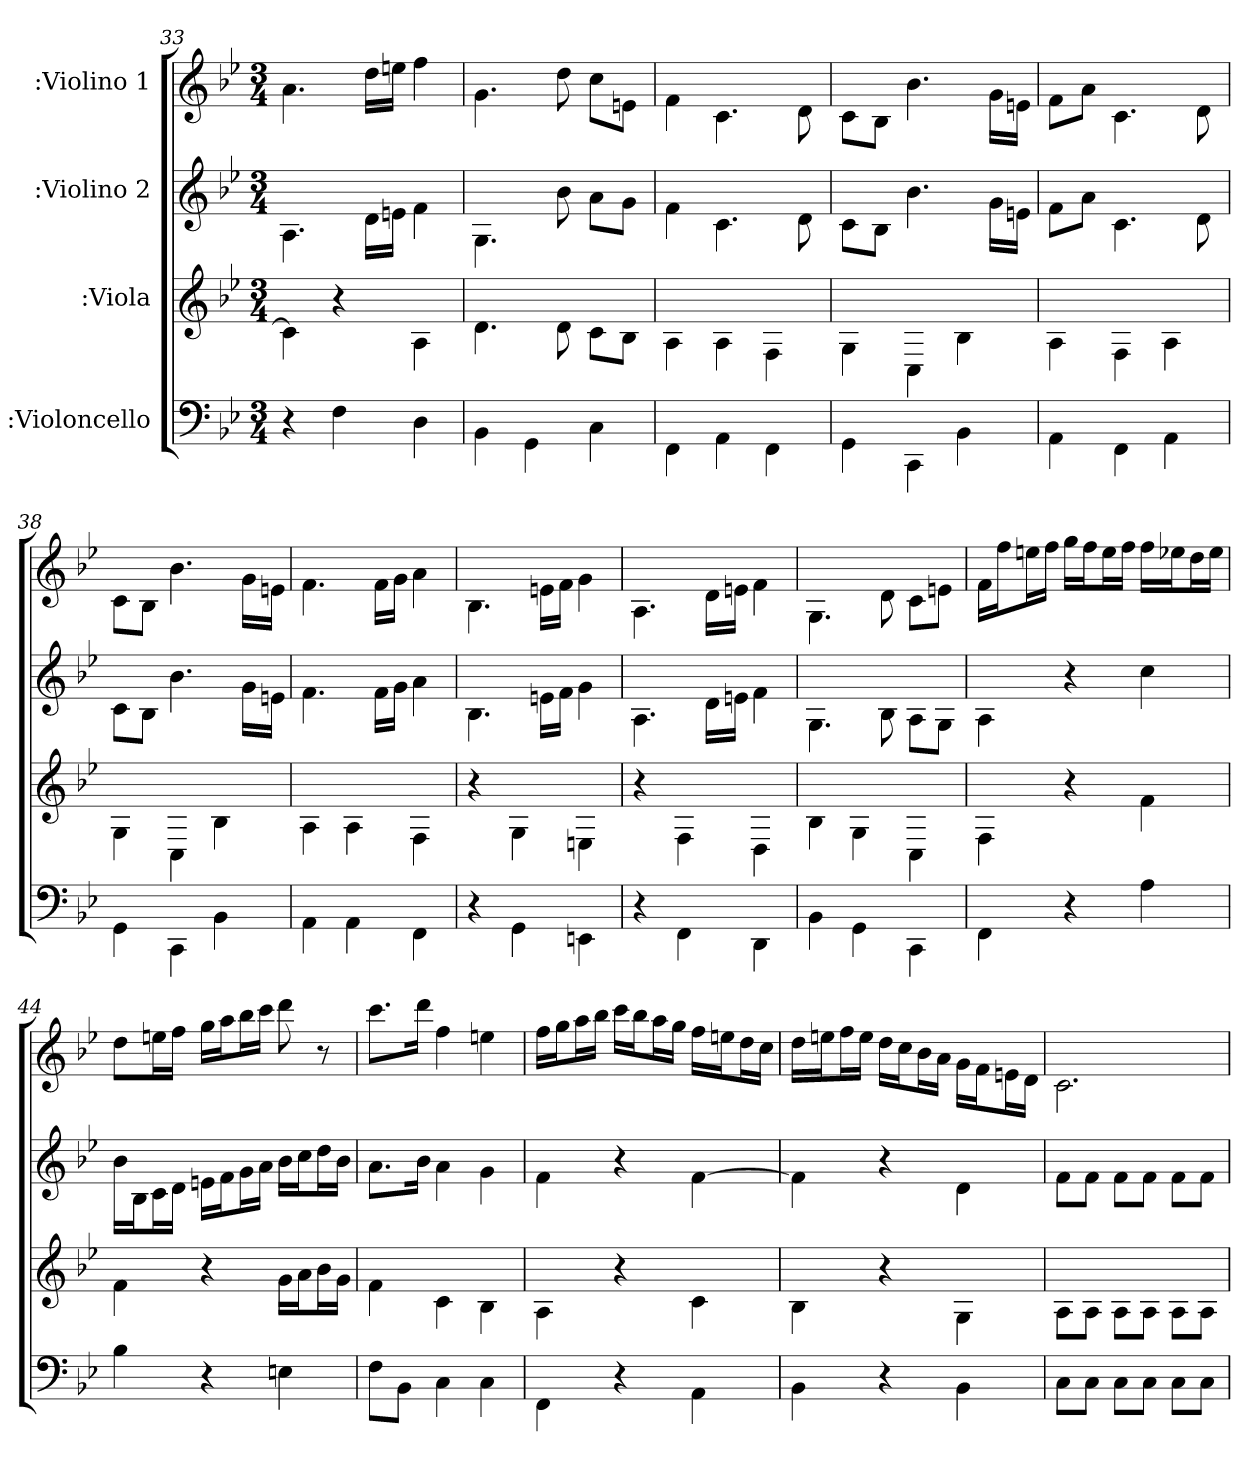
**kern	**kern	**kern	**kern
*part4	*part3	*part2	*part1
*staff4	*staff3	*staff2	*staff1
*I":Violoncello	*I":Viola	*I":Violino 2	*I":Violino 1
*k[b-e-]	*k[b-e-]	*k[b-e-]	*k[b-e-]
*B-:	*B-:	*B-:	*B-:
*M3/4	*M3/4	*M3/4	*M3/4
=33	=33	=33	=33
4r	4c\]	4.A\	4.a\
4F\	4r	.	.
.	.	16d\LL	16dd\LL
.	.	16en\JJ	16een\JJ
4D\	4A\	4f\	4ff\
=34	=34	=34	=34
4BB-\	4.d\	4.G\	4.g\
4GG\	.	.	.
.	8d\	8b-\	8dd\
4C\	8c\L	8a\L	8cc\L
.	8B-\J	8g\J	8en\J
=35	=35	=35	=35
4FF\	4A\	4f\	4f\
4AA\	4A\	4.c\	4.c\
4FF\	4F\	.	.
.	.	8d\	8d\
=36	=36	=36	=36
4GG\	4G\	8c\L	8c\L
.	.	8B-\J	8B-\J
4CC\	4C\	4.b-\	4.b-\
4BB-\	4B-\	.	.
.	.	16g\LL	16g\LL
.	.	16en\JJ	16en\JJ
=37	=37	=37	=37
4AA\	4A\	8f\L	8f\L
.	.	8a\J	8a\J
4FF\	4F\	4.c\	4.c\
4AA\	4A\	.	.
.	.	8d\	8d\
=38	=38	=38	=38
4GG\	4G\	8c\L	8c\L
.	.	8B-\J	8B-\J
4CC\	4C\	4.b-\	4.b-\
4BB-\	4B-\	.	.
.	.	16g\LL	16g\LL
.	.	16en\JJ	16en\JJ
=39	=39	=39	=39
4AA\	4A\	4.f\	4.f\
4AA\	4A\	.	.
.	.	16f\LL	16f\LL
.	.	16g\JJ	16g\JJ
4FF\	4F\	4a\	4a\
=40	=40	=40	=40
4r	4r	4.B-\	4.B-\
4GG\	4G\	.	.
.	.	16en\LL	16en\LL
.	.	16f\JJ	16f\JJ
4EEn\	4En\	4g\	4g\
=41	=41	=41	=41
4r	4r	4.A\	4.A\
4FF\	4F\	.	.
.	.	16d\LL	16d\LL
.	.	16en\JJ	16en\JJ
4DD\	4D\	4f\	4f\
=42	=42	=42	=42
4BB-\	4B-\	4.G\	4.G\
4GG\	4G\	.	.
.	.	8B-\	8d\
4CC\	4C\	8A\L	8c\L
.	.	8G\J	8en\J
=43	=43	=43	=43
4FF\	4F\	4A\	16f\LL
.	.	.	16ff\J
.	.	.	16een\L
.	.	.	16ff\JJ
4r	4r	4r	16gg\LL
.	.	.	16ff\J
.	.	.	16ee\L
.	.	.	16ff\JJ
4A\	4f\	4cc\	16ff\LL
.	.	.	16ee-X\J
.	.	.	16dd\L
.	.	.	16ee-\JJ
=44	=44	=44	=44
4B-\	4f\	16b-\LL	8dd\L
.	.	16B-\J	.
.	.	16c\L	16een\L
.	.	16d\JJ	16ff\JJ
4r	4r	16en\LL	16gg\LL
.	.	16f\J	16aa\J
.	.	16g\L	16bb-\L
.	.	16a\JJ	16ccc\JJ
4En\	16g\LL	16b-\LL	8ddd\
.	16a\J	16cc\J	.
.	16b-\L	16dd\L	8r
.	16g\JJ	16b-\JJ	.
=45	=45	=45	=45
8F\L	4f\	8.a\L	8.ccc\L
8BB-\J	.	.	.
.	.	16b-\Jk	16ddd\Jk
4C\	4c\	4a\	4ff\
4C\	4B-\	4g\	4een\
=46	=46	=46	=46
4FF\	4A\	4f\	16ff\LL
.	.	.	16gg\J
.	.	.	16aa\L
.	.	.	16bb-\JJ
4r	4r	4r	16ccc\LL
.	.	.	16bb-\J
.	.	.	16aa\L
.	.	.	16gg\JJ
4AA\	4c\	[4f\	16ff\LL
.	.	.	16een\J
.	.	.	16dd\L
.	.	.	16cc\JJ
=47	=47	=47	=47
4BB-\	4B-\	4f\]	16dd\LL
.	.	.	16een\J
.	.	.	16ff\L
.	.	.	16ee\JJ
4r	4r	4r	16dd\LL
.	.	.	16cc\J
.	.	.	16b-\L
.	.	.	16a\JJ
4BB-\	4G\	4d\	16g\LL
.	.	.	16f\J
.	.	.	16e\L
.	.	.	16d\JJ
=48	=48	=48	=48
8C\L	8A\L	8f\L	2.c\
8C\J	8A\J	8f\J	.
8C\L	8A\L	8f\L	.
8C\J	8A\J	8f\J	.
8C\L	8A\L	8f\L	.
8C\J	8A\J	8f\J	.
=	=	=	=
*-	*-	*-	*-
